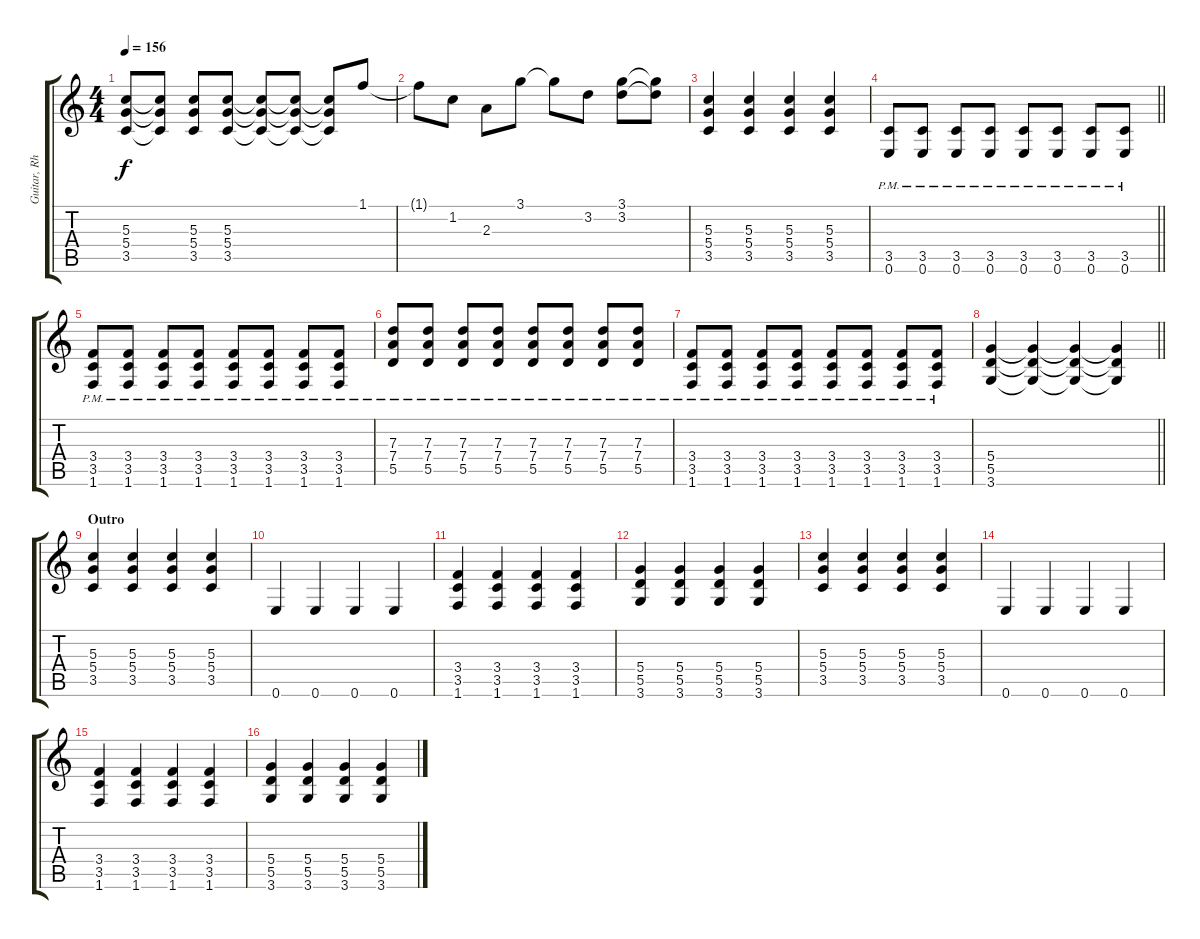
\track ("Guitar, Rhythm" "Guitar, Rh") {instrument distortionguitar}
\staff {score tabs}
\tuning (E4 B3 G3 D3 A2 E2) {hide}
\ts (4 4)
\tempo 156
\clef g2
\ks c
(5.3 5.4 3.5).8{dy f} (5.3{t} 5.4{t} 3.5{t}).8 (5.3 5.4 3.5).8 (5.3 5.4 3.5).8 (5.3{t} 5.4{t} 3.5{t}).8 (5.3{t} 5.4{t} 3.5{t}).8 (5.3{t} 5.4{t} 3.5{t}).8 1.1.8 |
1.1{t}.8 1.2.8 2.3.8 3.1.8 3.1{t}.8 3.2.8 (3.1 3.2).8 (3.1{t} 3.2{t}).8 |
(5.3 5.4 3.5).4 (5.3 5.4 3.5).4 (5.3 5.4 3.5).4 (5.3 5.4 3.5).4 |
\barLineRight lightlight
(3.5{pm} 0.6{pm}).8 (3.5{pm} 0.6{pm}).8 (3.5{pm} 0.6{pm}).8 (3.5{pm} 0.6{pm}).8 (3.5{pm} 0.6{pm}).8 (3.5{pm} 0.6{pm}).8 (3.5{pm} 0.6{pm}).8 (3.5{pm} 0.6{pm}).8 |
(3.4{pm} 3.5{pm} 1.6{pm}).8 (3.4{pm} 3.5{pm} 1.6{pm}).8 (3.4{pm} 3.5{pm} 1.6{pm}).8 (3.4{pm} 3.5{pm} 1.6{pm}).8 (3.4{pm} 3.5{pm} 1.6{pm}).8 (3.4{pm} 3.5{pm} 1.6{pm}).8 (3.4{pm} 3.5{pm} 1.6{pm}).8 (3.4{pm} 3.5{pm} 1.6{pm}).8 |
(7.3{pm} 7.4{pm} 5.5{pm}).8 (7.3{pm} 7.4{pm} 5.5{pm}).8 (7.3{pm} 7.4{pm} 5.5{pm}).8 (7.3{pm} 7.4{pm} 5.5{pm}).8 (7.3{pm} 7.4{pm} 5.5{pm}).8 (7.3{pm} 7.4{pm} 5.5{pm}).8 (7.3{pm} 7.4{pm} 5.5{pm}).8 (7.3{pm} 7.4{pm} 5.5{pm}).8 |
(3.4{pm} 3.5{pm} 1.6{pm}).8 (3.4{pm} 3.5{pm} 1.6{pm}).8 (3.4{pm} 3.5{pm} 1.6{pm}).8 (3.4{pm} 3.5{pm} 1.6{pm}).8 (3.4{pm} 3.5{pm} 1.6{pm}).8 (3.4{pm} 3.5{pm} 1.6{pm}).8 (3.4{pm} 3.5{pm} 1.6{pm}).8 (3.4{pm} 3.5{pm} 1.6{pm}).8 |
\barLineRight lightlight
(5.4 5.5 3.6).4 (5.4{t} 5.5{t} 3.6{t}).4 (5.4{t} 5.5{t} 3.6{t}).4 (5.4{t} 5.5{t} 3.6{t}).4 |
\section ("" "Outro")
(5.3 5.4 3.5).4 (5.3 5.4 3.5).4 (5.3 5.4 3.5).4 (5.3 5.4 3.5).4 |
0.6.4 0.6.4 0.6.4 0.6.4 |
(3.4 3.5 1.6).4 (3.4 3.5 1.6).4 (3.4 3.5 1.6).4 (3.4 3.5 1.6).4 |
(5.4 5.5 3.6).4 (5.4 5.5 3.6).4 (5.4 5.5 3.6).4 (5.4 5.5 3.6).4 |
(5.3 5.4 3.5).4 (5.3 5.4 3.5).4 (5.3 5.4 3.5).4 (5.3 5.4 3.5).4 |
0.6.4 0.6.4 0.6.4 0.6.4 |
(3.4 3.5 1.6).4 (3.4 3.5 1.6).4 (3.4 3.5 1.6).4 (3.4 3.5 1.6).4 |
(5.4 5.5 3.6).4 (5.4 5.5 3.6).4 (5.4 5.5 3.6).4 (5.4 5.5 3.6).4
